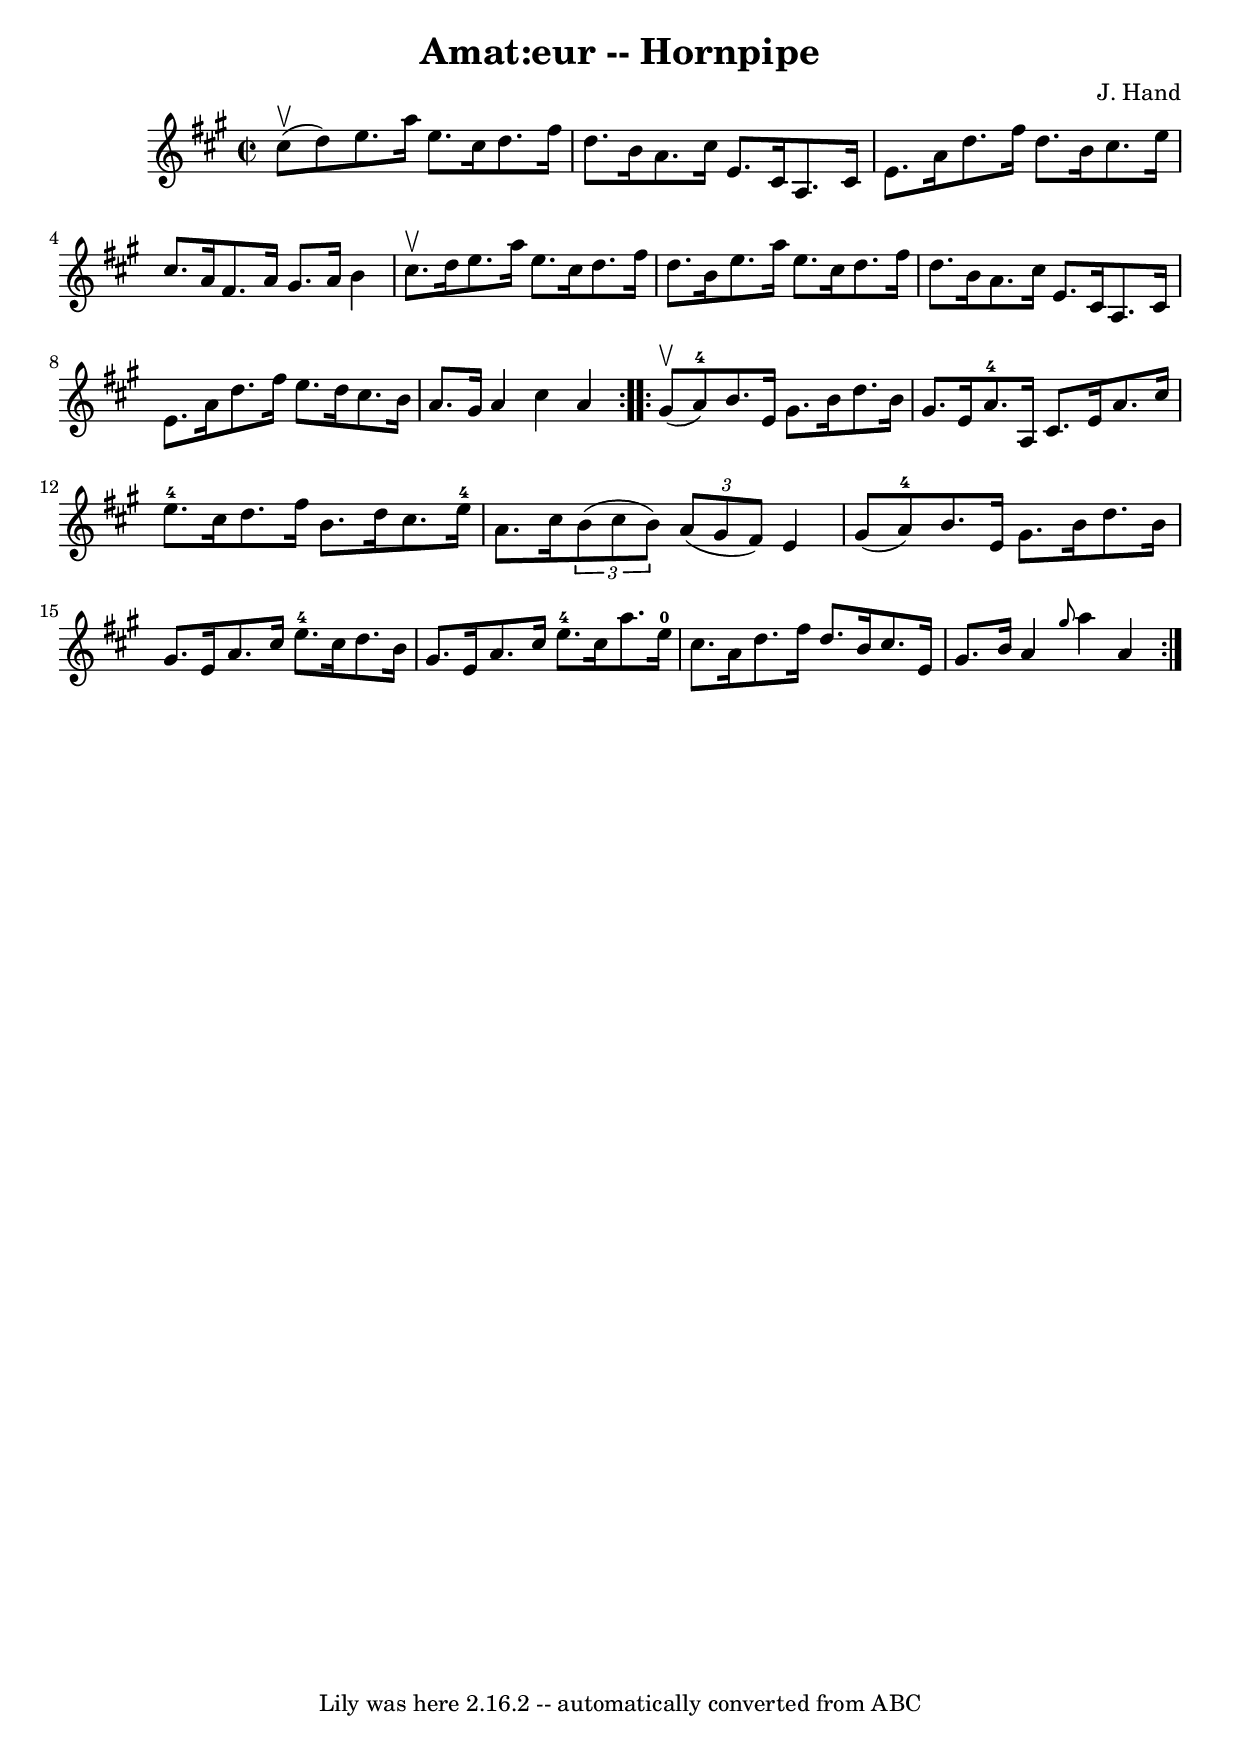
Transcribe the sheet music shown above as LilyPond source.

\version "2.7.40"
\include "Mammoth.ily"
\header {
	%% book = "Cole's 1000 Fiddle Tunes"
	composer = "J. Hand"
	crossRefNumber = "1"
	footnotes = ""
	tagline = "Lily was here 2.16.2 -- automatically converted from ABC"
	title = "Amat:eur -- Hornpipe"
}
voicedefault =  {
\set Score.defaultBarType = "empty"

\repeat volta 2 {
\override Staff.TimeSignature #'style = #'C
 \time 2/2 \key a \major cis''8 (^\upbow d''8) |
 e''8.    
a''16 e''8. cis''16 d''8. fis''16 d''8. b'16  |
 a'8. 
 cis''16 e'8. cis'16 a8. cis'16 e'8. a'16  |
 d''8. 
 fis''16 d''8. b'16 cis''8. e''16 cis''8. a'16  |
   
fis'8. a'16 gis'8. a'16 b'4 cis''8.^\upbow d''16  |
    
 e''8. a''16 e''8. cis''16 d''8. fis''16 d''8. b'16  
|
 e''8. a''16 e''8. cis''16 d''8. fis''16 d''8.    
b'16  |
 a'8. cis''16 e'8. cis'16 a8. cis'16 e'8.    
a'16  |
 d''8. fis''16 e''8. d''16 cis''8. b'16 a'8.  
 gis'16  |
 a'4 cis''4 a'4  }     \repeat volta 2 { gis'8 
(^\upbow a'8-4) |
 b'8. e'16 gis'8. b'16 d''8.    
b'16 gis'8. e'16  |
 a'8.-4 a16 cis'8. e'16 a'8.    
cis''16 e''8.-4 cis''16  |
 d''8. fis''16 b'8. d''16 
 cis''8. e''16-4 a'8. cis''16  |
   \times 2/3 { b'8 (
cis''8 b'8) }   \times 2/3 { a'8 (gis'8 fis'8) } e'4    
gis'8 (a'8-4) |
 b'8. e'16 gis'8. b'16 d''8.    
b'16 gis'8. e'16  |
 a'8. cis''16 e''8.-4 cis''16    
d''8. b'16 gis'8. e'16  |
 a'8. cis''16 e''8.-4   
cis''16 a''8. e''16-0 cis''8. a'16  |
 d''8. fis''16   
 d''8. b'16 cis''8. e'16 gis'8. b'16  |
 a'4  \grace {   
 gis''8  } a''4 a'4  }   
}

\score{
    <<

	\context Staff="default"
	{
	    \voicedefault 
	}

    >>
	\layout {
	}
	\midi {}
}
